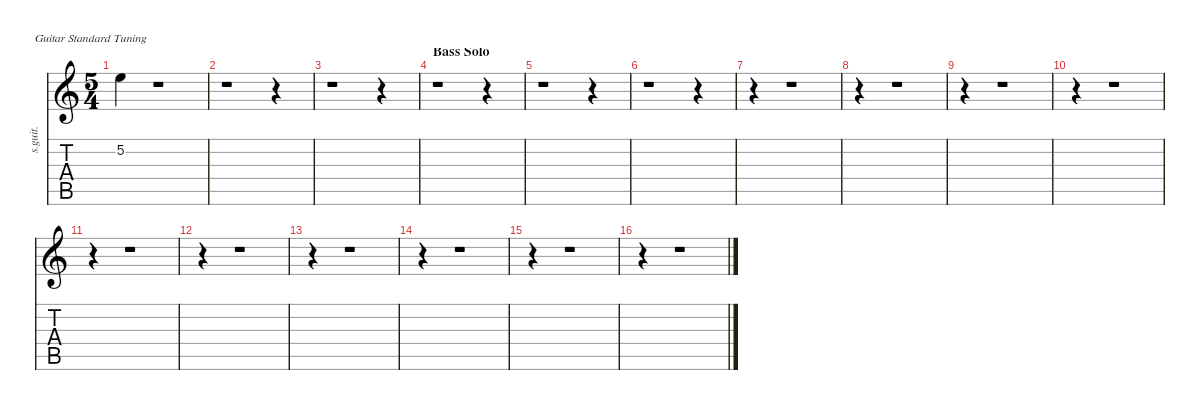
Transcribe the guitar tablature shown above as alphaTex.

\defaultSystemsLayout 4
\hideDynamics
\bracketExtendMode nobrackets
\track ("Guthrie Govan" "s.guit.") {instrument distortionguitar}
\staff {score tabs}
\tuning (E4 B3 G3 D3 A2 E2)
\ts (5 4)
\tempo (152 hide)
\clef g2
\ks c
5.2{t}.4{dy f} r.1 |
r.1 r.4 |
r.1 r.4 |
\section ("" "Bass Solo")
r.1 r.4 |
r.1 r.4 |
r.1 r.4 |
r.4 r.1 |
r.4 r.1 |
r.4 r.1 |
r.4 r.1 |
r.4 r.1 |
r.4 r.1 |
r.4 r.1 |
r.4 r.1 |
r.4 r.1 |
r.4 r.1
